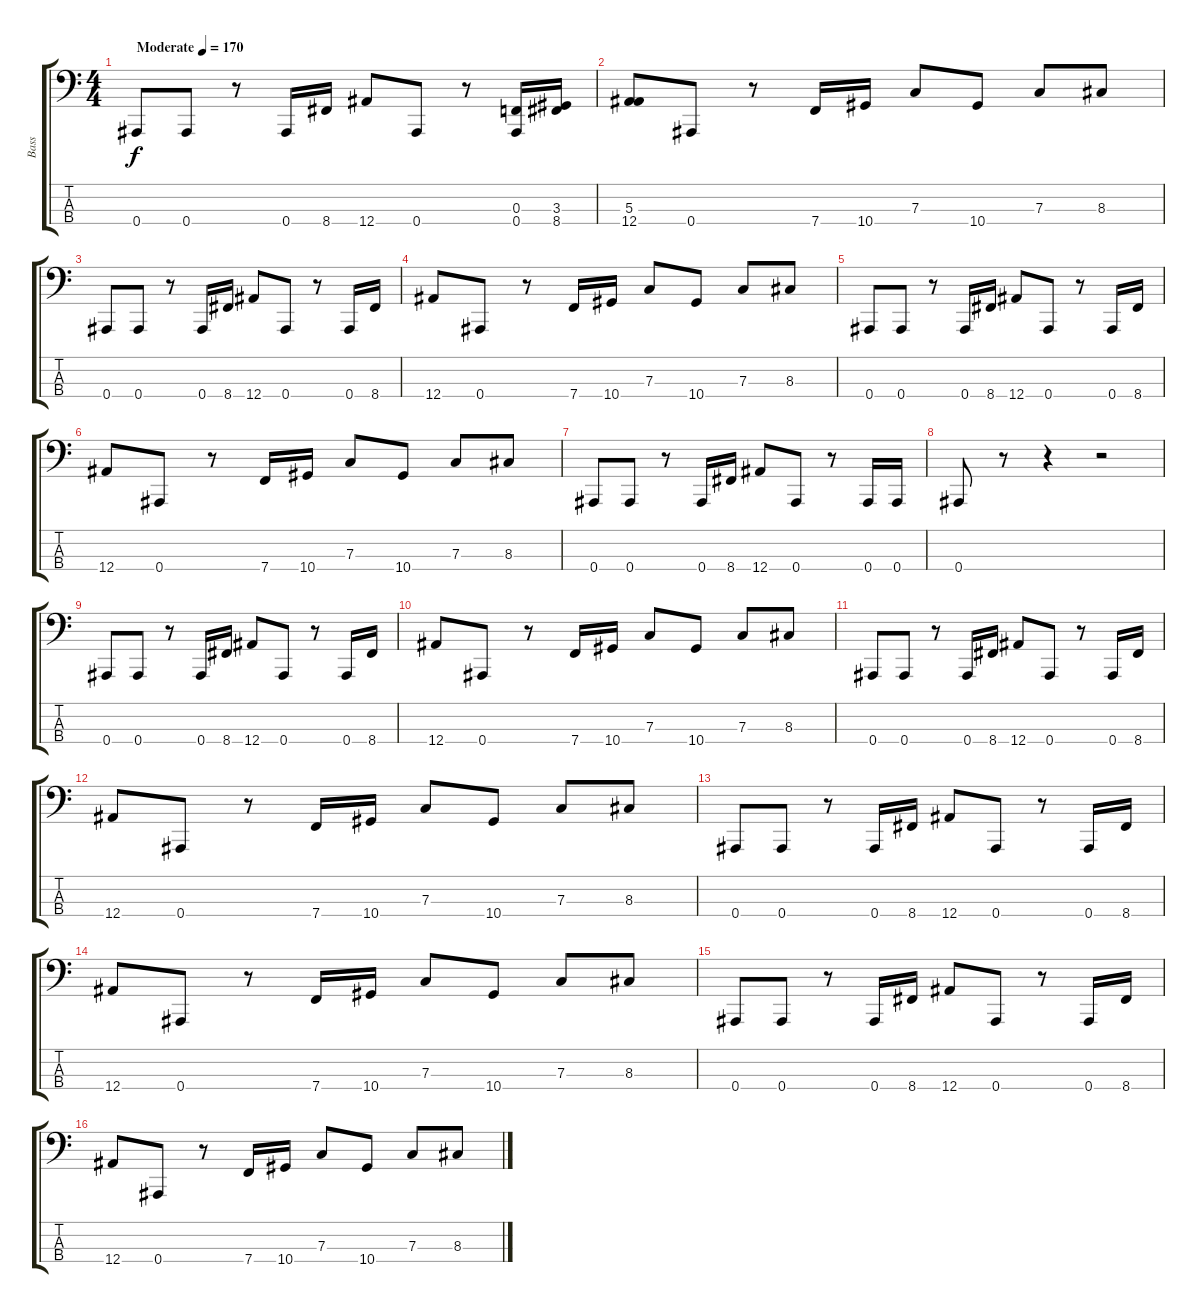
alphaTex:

\track ("Bass" "Bass") {instrument electricbassfinger}
\staff {score tabs}
\tuning (Eb2 Bb1 F1 Bb0) {hide}
\ts (4 4)
\tempo (170 "Moderate")
\clef f4
\ks c
0.4.8{dy f volume 3 instrument electricbassfinger} 0.4.8{volume 8} r.8 0.4.16 8.4.16 12.4.8 0.4.8 r.8 (0.3 0.4).16 (3.3 8.4).16 |
(5.3 12.4).8 0.4.8 r.8 7.4.16 10.4.16 7.3.8 10.4.8 7.3.8 8.3.8 |
0.4.8 0.4.8 r.8 0.4.16 8.4.16 12.4.8 0.4.8 r.8 0.4.16 8.4.16 |
12.4.8 0.4.8 r.8 7.4.16 10.4.16 7.3.8 10.4.8 7.3.8 8.3.8 |
0.4.8 0.4.8 r.8 0.4.16{volume 10} 8.4.16 12.4.8 0.4.8 r.8 0.4.16 8.4.16 |
12.4.8 0.4.8 r.8 7.4.16 10.4.16 7.3.8 10.4.8 7.3.8 8.3.8 |
0.4.8 0.4.8 r.8 0.4.16 8.4.16 12.4.8 0.4.8 r.8 0.4.16 0.4.16 |
0.4.8 r.8 r.4 r.2 |
0.4.8{volume 13} 0.4.8 r.8 0.4.16 8.4.16 12.4.8 0.4.8 r.8 0.4.16 8.4.16 |
12.4.8 0.4.8 r.8 7.4.16 10.4.16 7.3.8 10.4.8 7.3.8 8.3.8 |
0.4.8 0.4.8 r.8 0.4.16 8.4.16 12.4.8 0.4.8 r.8 0.4.16 8.4.16 |
12.4.8 0.4.8 r.8 7.4.16 10.4.16 7.3.8 10.4.8 7.3.8 8.3.8 |
0.4.8 0.4.8 r.8 0.4.16 8.4.16 12.4.8 0.4.8 r.8 0.4.16 8.4.16 |
12.4.8 0.4.8 r.8 7.4.16 10.4.16 7.3.8 10.4.8 7.3.8 8.3.8 |
0.4.8 0.4.8 r.8 0.4.16 8.4.16 12.4.8 0.4.8 r.8 0.4.16 8.4.16 |
12.4.8 0.4.8 r.8 7.4.16 10.4.16 7.3.8 10.4.8 7.3.8 8.3.8
